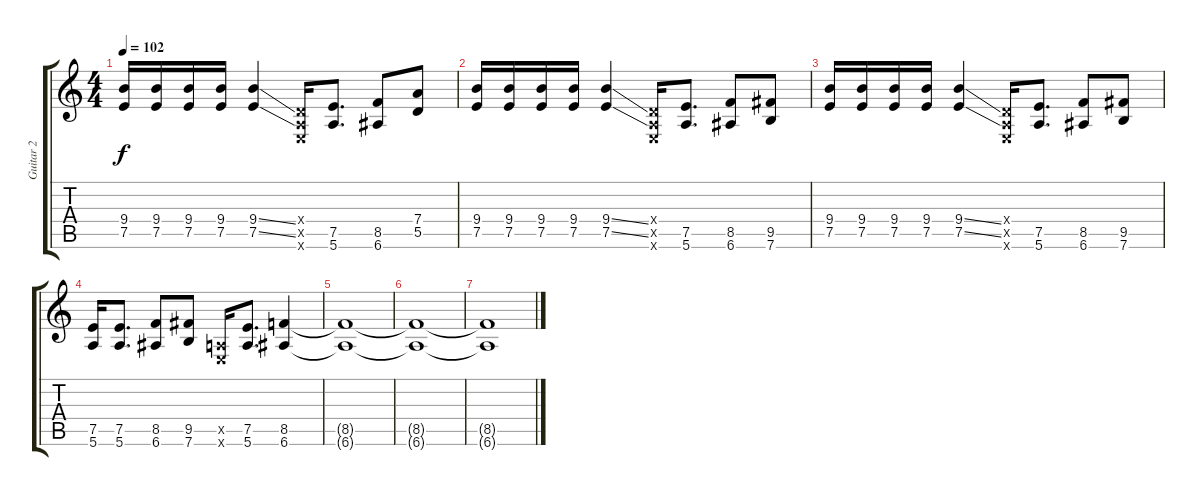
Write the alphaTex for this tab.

\track ("Guitar 2" "Guitar 2") {instrument distortionguitar}
\staff {score tabs}
\tuning (E4 B3 G3 D3 A2 E2) {hide}
\ts (4 4)
\tempo 102
\clef g2
\ks c
(9.4 7.5).16{dy f} (9.4 7.5).16 (9.4 7.5).16 (9.4 7.5).16 (9.4{ss} 7.5{ss}).4 (0.4{x} 0.5{x} 0.6{x}).16 (7.5 5.6).8{d} (8.5 6.6).8 (7.4 5.5).8 |
(9.4 7.5).16 (9.4 7.5).16 (9.4 7.5).16 (9.4 7.5).16 (9.4{ss} 7.5{ss}).4 (0.4{x} 0.5{x} 0.6{x}).16 (7.5 5.6).8{d} (8.5 6.6).8 (9.5 7.6).8 |
(9.4 7.5).16 (9.4 7.5).16 (9.4 7.5).16 (9.4 7.5).16 (9.4{ss} 7.5{ss}).4 (0.4{x} 0.5{x} 0.6{x}).16 (7.5 5.6).8{d} (8.5 6.6).8 (9.5 7.6).8 |
(7.5 5.6).16 (7.5 5.6).8{d} (8.5 6.6).8 (9.5 7.6).8 (0.5{x} 0.6{x}).16 (7.5 5.6).8{d} (8.5 6.6).4 |
(8.5{t} 6.6{t}).1 |
(8.5{t} 6.6{t}).1 |
(8.5{t} 6.6{t}).1
